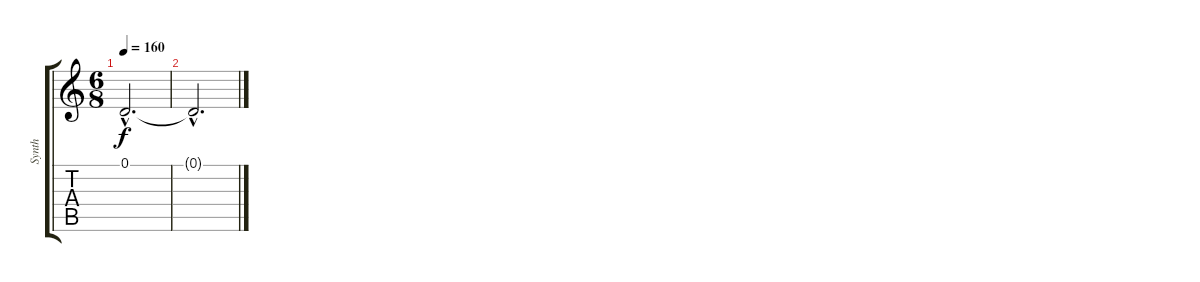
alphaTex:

\track ("Synth" "Synth") {instrument churchorgan}
\staff {score tabs}
\tuning (D4 A3 F3 C3 G2 D2) {hide}
\ts (6 8)
\tempo 160
\clef g2
\ks c
0.1{hac}.2{d dy f volume 14 instrument fx1rain} |
0.1{hac t}.2{d}
